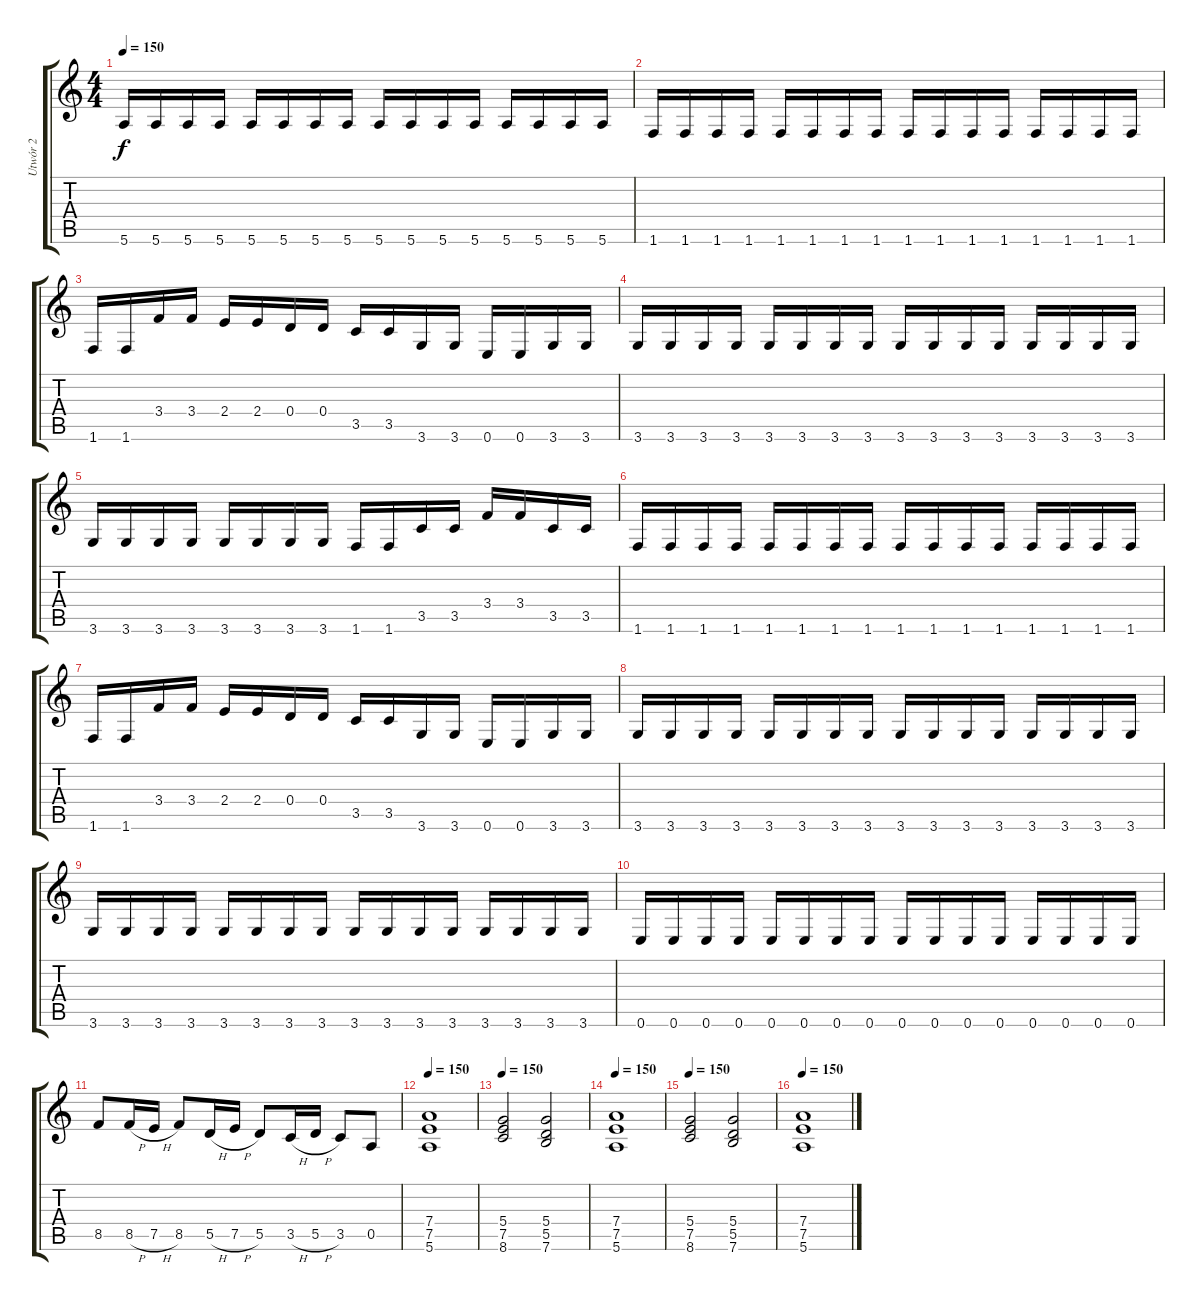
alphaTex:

\track ("Utwór 2" "Utwór 2") {instrument distortionguitar}
\staff {score tabs}
\tuning (E4 B3 G3 D3 A2 E2) {hide}
\ts (4 4)
\tempo 150
\clef g2
\ks c
5.6.16{dy f} 5.6.16 5.6.16 5.6.16 5.6.16 5.6.16 5.6.16 5.6.16 5.6.16 5.6.16 5.6.16 5.6.16 5.6.16 5.6.16 5.6.16 5.6.16 |
1.6.16 1.6.16 1.6.16 1.6.16 1.6.16 1.6.16 1.6.16 1.6.16 1.6.16 1.6.16 1.6.16 1.6.16 1.6.16 1.6.16 1.6.16 1.6.16 |
1.6.16 1.6.16 3.4.16 3.4.16 2.4.16 2.4.16 0.4.16 0.4.16 3.5.16 3.5.16 3.6.16 3.6.16 0.6.16 0.6.16 3.6.16 3.6.16 |
3.6.16 3.6.16 3.6.16 3.6.16 3.6.16 3.6.16 3.6.16 3.6.16 3.6.16 3.6.16 3.6.16 3.6.16 3.6.16 3.6.16 3.6.16 3.6.16 |
3.6.16 3.6.16 3.6.16 3.6.16 3.6.16 3.6.16 3.6.16 3.6.16 1.6.16 1.6.16 3.5.16 3.5.16 3.4.16 3.4.16 3.5.16 3.5.16 |
1.6.16 1.6.16 1.6.16 1.6.16 1.6.16 1.6.16 1.6.16 1.6.16 1.6.16 1.6.16 1.6.16 1.6.16 1.6.16 1.6.16 1.6.16 1.6.16 |
1.6.16 1.6.16 3.4.16 3.4.16 2.4.16 2.4.16 0.4.16 0.4.16 3.5.16 3.5.16 3.6.16 3.6.16 0.6.16 0.6.16 3.6.16 3.6.16 |
3.6.16 3.6.16 3.6.16 3.6.16 3.6.16 3.6.16 3.6.16 3.6.16 3.6.16 3.6.16 3.6.16 3.6.16 3.6.16 3.6.16 3.6.16 3.6.16 |
3.6.16 3.6.16 3.6.16 3.6.16 3.6.16 3.6.16 3.6.16 3.6.16 3.6.16 3.6.16 3.6.16 3.6.16 3.6.16 3.6.16 3.6.16 3.6.16 |
0.6.16 0.6.16 0.6.16 0.6.16 0.6.16 0.6.16 0.6.16 0.6.16 0.6.16 0.6.16 0.6.16 0.6.16 0.6.16 0.6.16 0.6.16 0.6.16 |
8.5.8 8.5{h}.16 7.5{h}.16 8.5.8 5.5{h}.16 7.5{h}.16 5.5.8 3.5{h}.16 5.5{h}.16 3.5.8 0.5.8 |
\tempo 150
(7.4 7.5 5.6).1 |
\tempo 150
(5.4 7.5 8.6).2 (5.4 5.5 7.6).2 |
\tempo 150
(7.4 7.5 5.6).1 |
\tempo 150
(5.4 7.5 8.6).2 (5.4 5.5 7.6).2 |
\tempo 150
(7.4 7.5 5.6).1
